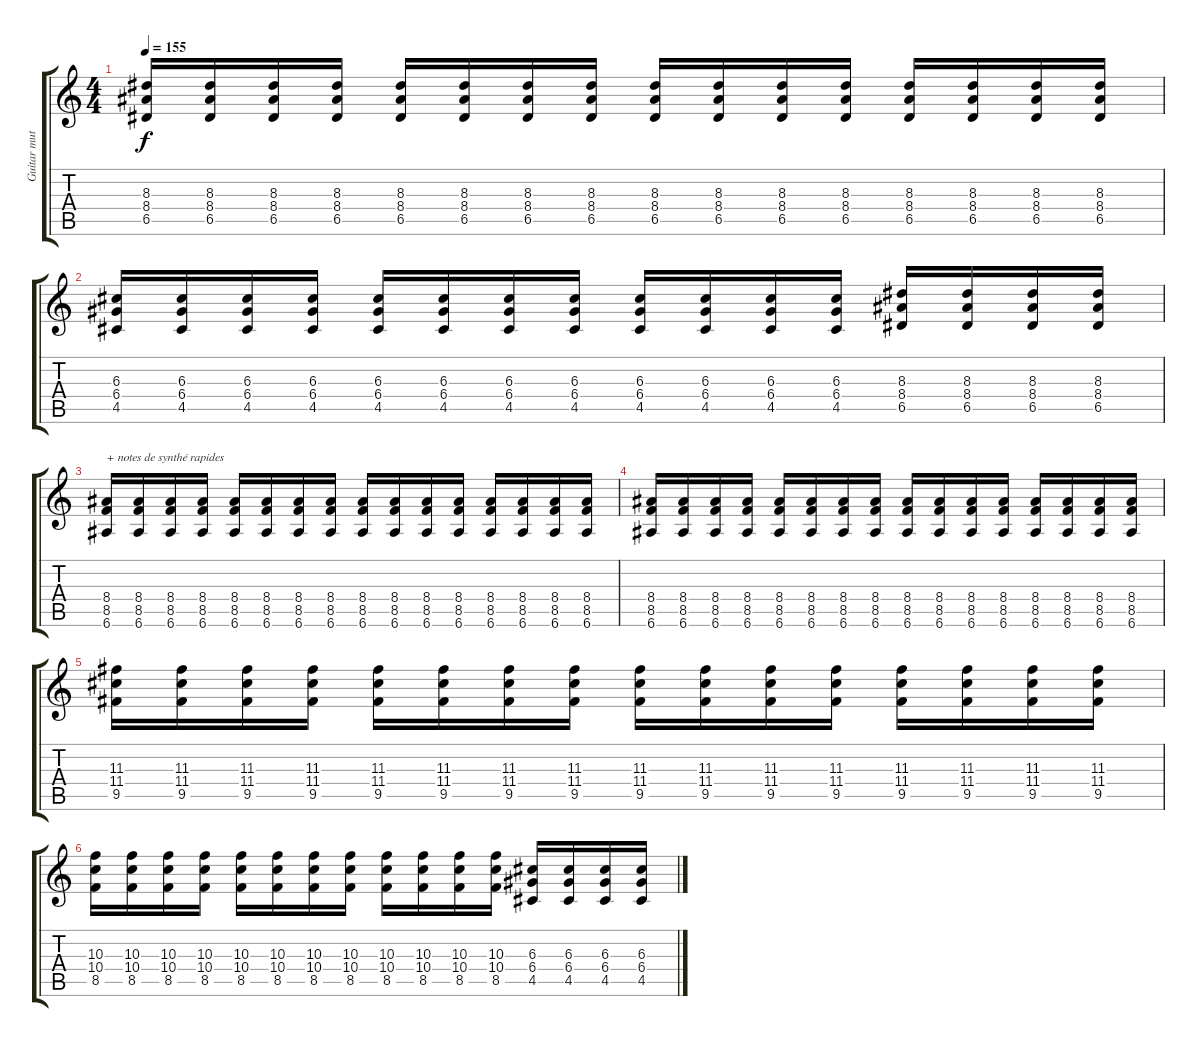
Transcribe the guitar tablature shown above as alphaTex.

\track ("Guitar muted" "Guitar mut") {instrument electricguitarmuted}
\staff {score tabs}
\tuning (E4 B3 G3 D3 A2 E2) {hide}
\ts (4 4)
\tempo 155
\clef g2
\ks c
(8.3 8.4 6.5).16{dy f volume 8} (8.3 8.4 6.5).16 (8.3 8.4 6.5).16 (8.3 8.4 6.5).16 (8.3 8.4 6.5).16 (8.3 8.4 6.5).16 (8.3 8.4 6.5).16 (8.3 8.4 6.5).16 (8.3 8.4 6.5).16 (8.3 8.4 6.5).16 (8.3 8.4 6.5).16 (8.3 8.4 6.5).16 (8.3 8.4 6.5).16 (8.3 8.4 6.5).16 (8.3 8.4 6.5).16 (8.3 8.4 6.5).16 |
(6.3 6.4 4.5).16 (6.3 6.4 4.5).16 (6.3 6.4 4.5).16 (6.3 6.4 4.5).16 (6.3 6.4 4.5).16 (6.3 6.4 4.5).16 (6.3 6.4 4.5).16 (6.3 6.4 4.5).16 (6.3 6.4 4.5).16 (6.3 6.4 4.5).16 (6.3 6.4 4.5).16 (6.3 6.4 4.5).16 (8.3 8.4 6.5).16 (8.3 8.4 6.5).16 (8.3 8.4 6.5).16 (8.3 8.4 6.5).16 |
(8.4 8.5 6.6).16{txt "+ notes de synthé rapides"} (8.4 8.5 6.6).16 (8.4 8.5 6.6).16 (8.4 8.5 6.6).16 (8.4 8.5 6.6).16 (8.4 8.5 6.6).16 (8.4 8.5 6.6).16 (8.4 8.5 6.6).16 (8.4 8.5 6.6).16 (8.4 8.5 6.6).16 (8.4 8.5 6.6).16 (8.4 8.5 6.6).16 (8.4 8.5 6.6).16 (8.4 8.5 6.6).16 (8.4 8.5 6.6).16 (8.4 8.5 6.6).16 |
(8.4 8.5 6.6).16 (8.4 8.5 6.6).16 (8.4 8.5 6.6).16 (8.4 8.5 6.6).16 (8.4 8.5 6.6).16 (8.4 8.5 6.6).16 (8.4 8.5 6.6).16 (8.4 8.5 6.6).16 (8.4 8.5 6.6).16 (8.4 8.5 6.6).16 (8.4 8.5 6.6).16 (8.4 8.5 6.6).16 (8.4 8.5 6.6).16 (8.4 8.5 6.6).16 (8.4 8.5 6.6).16 (8.4 8.5 6.6).16 |
(11.3 11.4 9.5).16 (11.3 11.4 9.5).16 (11.3 11.4 9.5).16 (11.3 11.4 9.5).16 (11.3 11.4 9.5).16 (11.3 11.4 9.5).16 (11.3 11.4 9.5).16 (11.3 11.4 9.5).16 (11.3 11.4 9.5).16 (11.3 11.4 9.5).16 (11.3 11.4 9.5).16 (11.3 11.4 9.5).16 (11.3 11.4 9.5).16 (11.3 11.4 9.5).16 (11.3 11.4 9.5).16 (11.3 11.4 9.5).16 |
(10.3 10.4 8.5).16 (10.3 10.4 8.5).16 (10.3 10.4 8.5).16 (10.3 10.4 8.5).16 (10.3 10.4 8.5).16 (10.3 10.4 8.5).16 (10.3 10.4 8.5).16 (10.3 10.4 8.5).16 (10.3 10.4 8.5).16 (10.3 10.4 8.5).16 (10.3 10.4 8.5).16 (10.3 10.4 8.5).16 (6.3 6.4 4.5).16 (6.3 6.4 4.5).16 (6.3 6.4 4.5).16 (6.3 6.4 4.5).16
